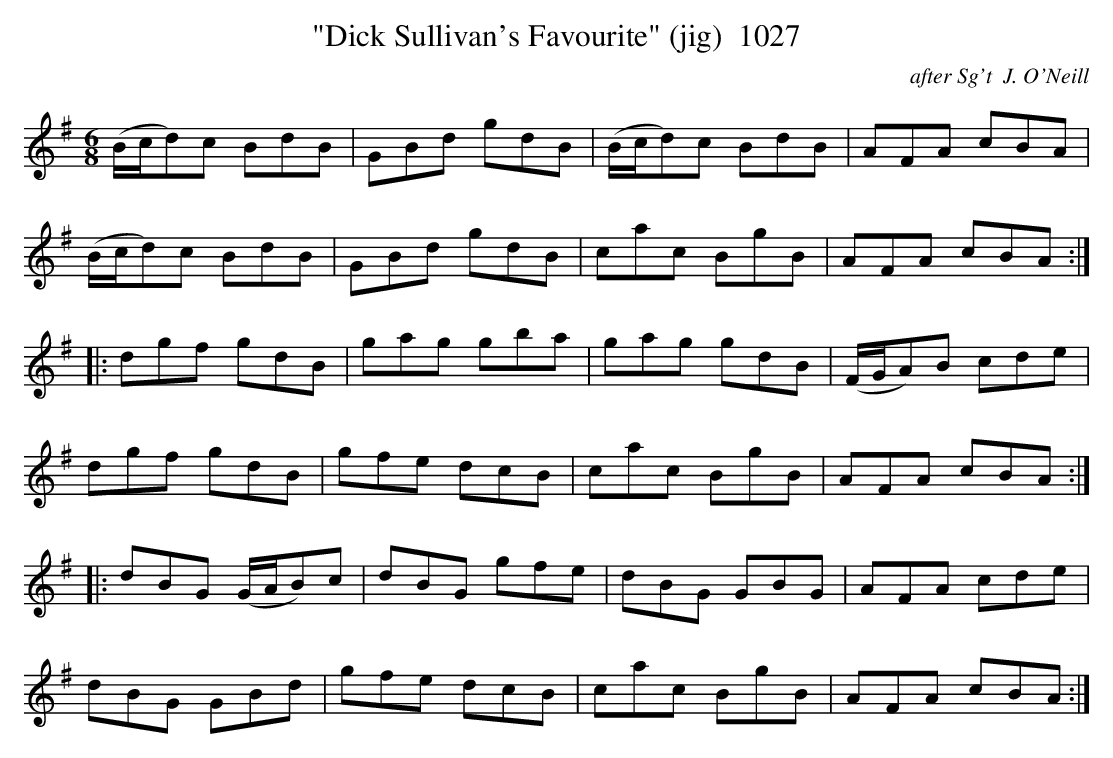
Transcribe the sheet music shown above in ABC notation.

X:1
T:"Dick Sullivan's Favourite" (jig)  1027
C:after Sg't  J. O'Neill
BRENNAN July 2003 (HTTP://WWW.SOSYOURMOM.COM)
M:6/8
L:1/8
K:G
(B/2c/2d)c BdB|GBd gdB|(B/2c/2d)c BdB|AFA cBA|
(B/2c/2d)c BdB|GBd gdB|cac BgB|AFA cBA:|
|:dgf gdB|gag gba|gag gdB|(F/2G/2A)B cde|
dgf gdB|gfe dcB|cac BgB|AFA cBA:|
|:dBG (G/2A/2B)c|dBG gfe|dBG GBG|AFA cde|
dBG GBd|gfe dcB|cac BgB|AFA cBA:|
